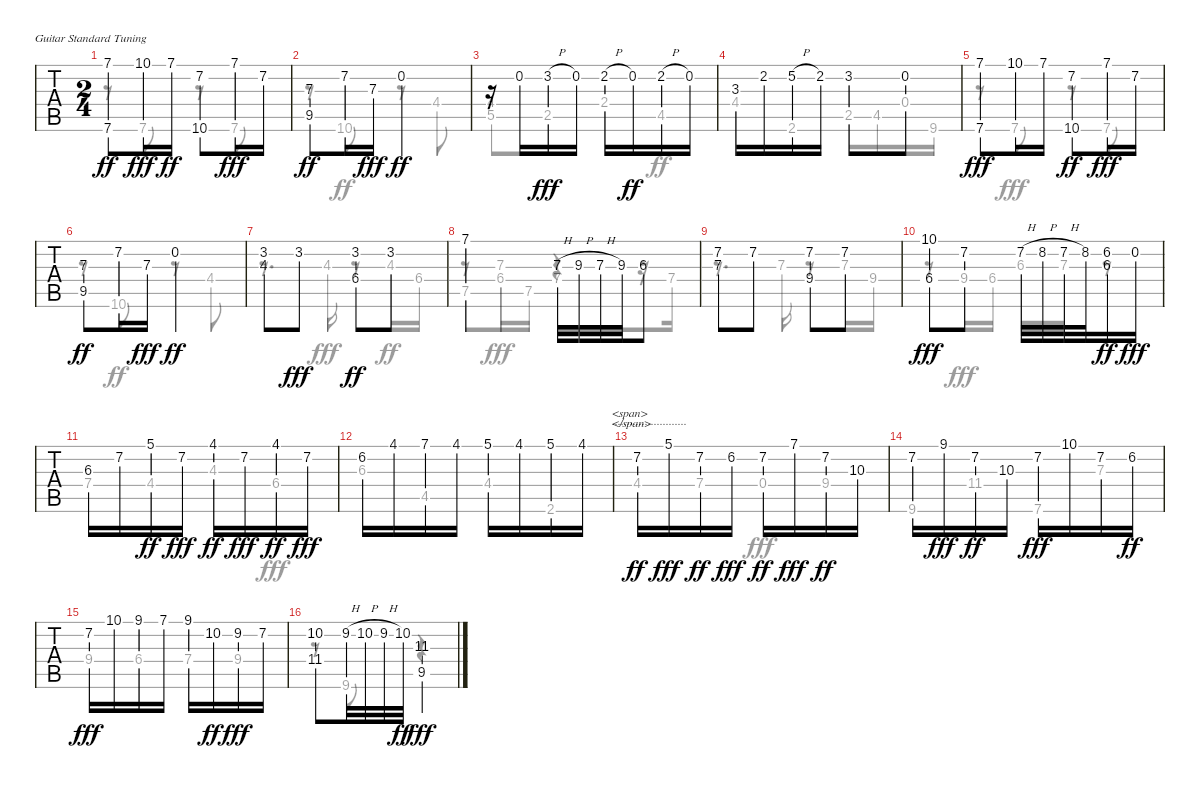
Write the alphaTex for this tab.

\bracketExtendMode groupsimilarinstruments
\singleTrackTrackNamePolicy hidden
\multiTrackTrackNamePolicy hidden
\firstSystemTrackNameOrientation horizontal
\otherSystemsTrackNameOrientation horizontal
\track ("guitare" "guitare") {instrument acousticguitarnylon}
\staff {tabs}
\tuning (E4 B3 G3 D3 A2 E2)
\voice
\ts (2 4)
\tempo (107 hide)
\clef g2
\scale
1.06936
\ks bminor
(7.1{lf 2 rf 4} 7.6{lf 2 rf 1}).8{dy ff instrument acousticguitarnylon} 10.1{lf 5 rf 4}.16{dy fff} 7.1{rf 3}.16{dy ff} (7.2{lf 2 rf 2} 10.6{lf 4 rf 1}).8 7.1{rf 4}.16{dy fff} 7.2{rf 3}.16 |
\scale
0.930643 (7.3{lf 2 rf 2} 9.5{lf 4 rf 1}).8{dy ff} 7.2{lf 2 rf 4}.16 7.3{rf 3}.16{dy fff} 0.2{rf 2}.4{dy ff} |
\scale
1.04414 r.16 0.2{rf 4}.16 3.2{h lf 3 rf 3}.16{dy fff} 0.2.16 2.2{h lf 3 rf 2}.16 0.2.16{dy ff} 2.2{h lf 2}.16 0.2.16 |
\scale
0.955864 3.3{lf 3 rf 2}.16 2.2{lf 2 rf 4}.16 5.2{h lf 5 rf 3}.16 2.2.16 3.2{lf 3 rf 2}.8 0.2{rf 4}.8 |
\scale
1.04414 (7.1 7.6).8{dy fff} 10.1.16 7.1.16 (7.2 10.6).8{dy ff} 7.1.16{dy fff} 7.2.16 |
\scale
0.955864 (7.3 9.5).8{dy ff} 7.2.16 7.3.16{dy fff} 0.2.4{dy ff} |
\scale
1.04414 (3.2{lf 2 rf 2} 4.3{lf 3 rf 1}).8 3.2{lf 4 rf 4}.8{dy fff} (3.2{lf 2 rf 2} 6.4{lf 5 rf 1}).8{dy ff} 3.2{rf 2}.8 |
\scale
0.955864 7.1{lf 5 rf 4}.4 7.3{h lf 4 rf 2}.32 9.3{h lf 5}.32 7.3{h lf 4}.32 9.3{lf 5}.32 6.3{lf 2 rf 3}.8 |
\scale
1.04414 (7.2{lf 2 rf 4} 7.3{lf 2 rf 1}).8 7.2{lf 3 rf 3}.8 (7.2{lf 2 rf 4} 9.4{lf 4 rf 1}).8 7.2{rf 3}.8 |
\scale
0.955864 (10.1{lf 5} 6.4{lf 2 rf 1}).8{dy fff} 7.2{lf 3}.8 7.2{h lf 3}.32 8.2{h lf 4}.32 7.2{h lf 3}.32 8.2{lf 4}.32 (6.2{lf 2} 6.3{lf 2 rf 1}).16{dy ff} 0.2.16{dy fff} |
\scale
1.04414 6.3{lf 3 rf 2}.16 7.2{lf 5 rf 3}.16 5.1{lf 3 rf 4}.16{dy ff} 7.2{lf 5 rf 3}.16{dy fff} 4.1{lf 2 rf 4}.16{dy ff} 7.2{lf 5 rf 3}.16{dy fff} 4.1{lf 2 rf 4}.16{dy ff} 7.2{rf 3}.16{dy fff} |
\scale
0.955864 6.2{lf 4 rf 2}.16 4.1{rf 4}.16 7.1{lf 5 rf 3}.16 4.1{rf 2}.16 5.1{lf 3 rf 4}.16 4.1{lf 2 rf 3}.16 5.1{lf 5 rf 2}.16 4.1.16{txt "\n          <span>\n          .........................\n          </span>\n        "} |
\scale
1.04414 7.2{lf 5}.16{dy ff} 5.1{lf 3}.16{dy fff} 7.2{lf 5}.16{dy ff} 6.2{lf 3}.16{dy fff} 7.2{lf 2}.16{dy ff} 7.1{lf 2}.16{dy fff} 7.2{lf 2}.16{dy ff} 10.3{lf 5}.16 |
\scale
0.955864 7.2{lf 2}.16 9.1{lf 4}.16{dy fff} 7.2{lf 2}.16{dy ff} 10.3{lf 4}.16 7.2{lf 2}.16{dy fff} 10.1{lf 5}.16 7.2{lf 4}.16 6.2{lf 2}.16{dy ff} |
\scale
1.04414 7.2{lf 2}.16{dy fff} 10.1{lf 5}.16 9.1{lf 5}.16 7.1{lf 3}.16 9.1{lf 4}.16 10.2{lf 5}.16{dy ff} 9.2{lf 4}.16{dy fff} 7.2{lf 2}.16 |
\scale
0.955864 (10.2{lf 3} 11.4{lf 4}).8 9.2{h lf 2}.32 10.2{h lf 3}.32 9.2{h lf 2}.32 10.2{lf 3}.32{dy ff} (11.3{lf 4} 9.5{lf 2}).4{dy fff}
\voice
\clef g2
\ottava regular
\simile none
\scale
1.06936
\ks bminor
r.8{dy fff} 7.6{lf 2 rf 1}.8 r.8 7.6{rf 1}.8 |
\scale
0.930643 r.8 10.6{lf 5 rf 1}.8{dy ff} r.8 4.4{lf 4 rf 1}.8 |
\scale
1.04414 (4.4{lf 4 rf 2} 5.5{lf 5 rf 1}).8 2.5{lf 2 rf 1}.8{dy fff} 2.4{lf 2 rf 1}.8 4.5{lf 4}.8{dy ff} |
\scale
0.955864 4.4{lf 4 rf 1}.8 2.6{lf 2}.8 2.5{lf 2 rf 1}.16 4.5{lf 4 rf 1}.16 0.4{rf 1}.16 9.6{lf 4 rf 1}.16 |
\scale
1.04414 r.8 7.6.8{dy fff} r.8 7.6.8 |
\scale
0.955864 r.8 10.6.8{dy ff} r.8 4.4.8 |
\scale
1.04414 r.8{d} 4.3{rf 3}.16{dy fff} r.8 4.3{rf 1}.16{dy ff} 6.4{rf 1}.16 |
\scale
0.955864 7.5{lf 3 rf 1}.8 7.3{lf 4 rf 2}.8 7.4{lf 3 rf 1}.8 r.16 7.4{rf 1}.16 |
\scale
1.04414 r.8{d} 7.3{rf 2}.16 r.8 7.3{rf 1}.16 9.4{rf 1}.16 |
\scale
0.955864 r.8 9.4{lf 4 rf 1}.16{dy fff} 6.4{lf 2 rf 1}.16 6.3{lf 2 rf 1}.16 7.3{lf 2 rf 1}.16 r.8 |
\scale
1.04414 7.4{lf 4 rf 1}.8 4.4{lf 2 rf 1}.8{dy ff} 4.3{lf 2 rf 1}.8 6.4{lf 4 rf 1}.8{dy fff} |
\scale
0.955864 6.3{lf 3 rf 1}.8 4.5{lf 2 rf 1}.8 4.4{lf 2 rf 1}.8 2.6{lf 2 rf 1}.8 |
\scale
1.04414 4.4{lf 2}.8 7.4{lf 4}.8{dy ff} 0.4.8{dy fff} 9.4{lf 4}.8{dy ff} |
\scale
0.955864 9.6{lf 3}.8 11.4{lf 5}.8 7.6{lf 2}.8{dy fff} 7.3{lf 3}.8 |
\scale
1.04414 9.4{lf 4}.8 6.4{lf 2}.8 7.4{lf 2}.8 9.4{lf 3}.8 |
\scale
0.955864 r.8 9.6{lf 2}.8 r.4
\voice
\clef g2
\ottava regular
\simile none
\scale
1.06936
\ks bminor
|
\scale
0.930643 |
\scale
1.04414 |
\scale
0.955864 |
\scale
1.04414 |
\scale
0.955864 |
\scale
1.04414 |
\scale
0.955864 r.8 6.4{lf 2 rf 1}.16 7.5{rf 1}.16 r.4 |
\scale
1.04414 |
\scale
0.955864 |
\scale
1.04414 |
\scale
0.955864 |
\scale
1.04414 |
\scale
0.955864 |
\scale
1.04414 |
\scale
0.955864
